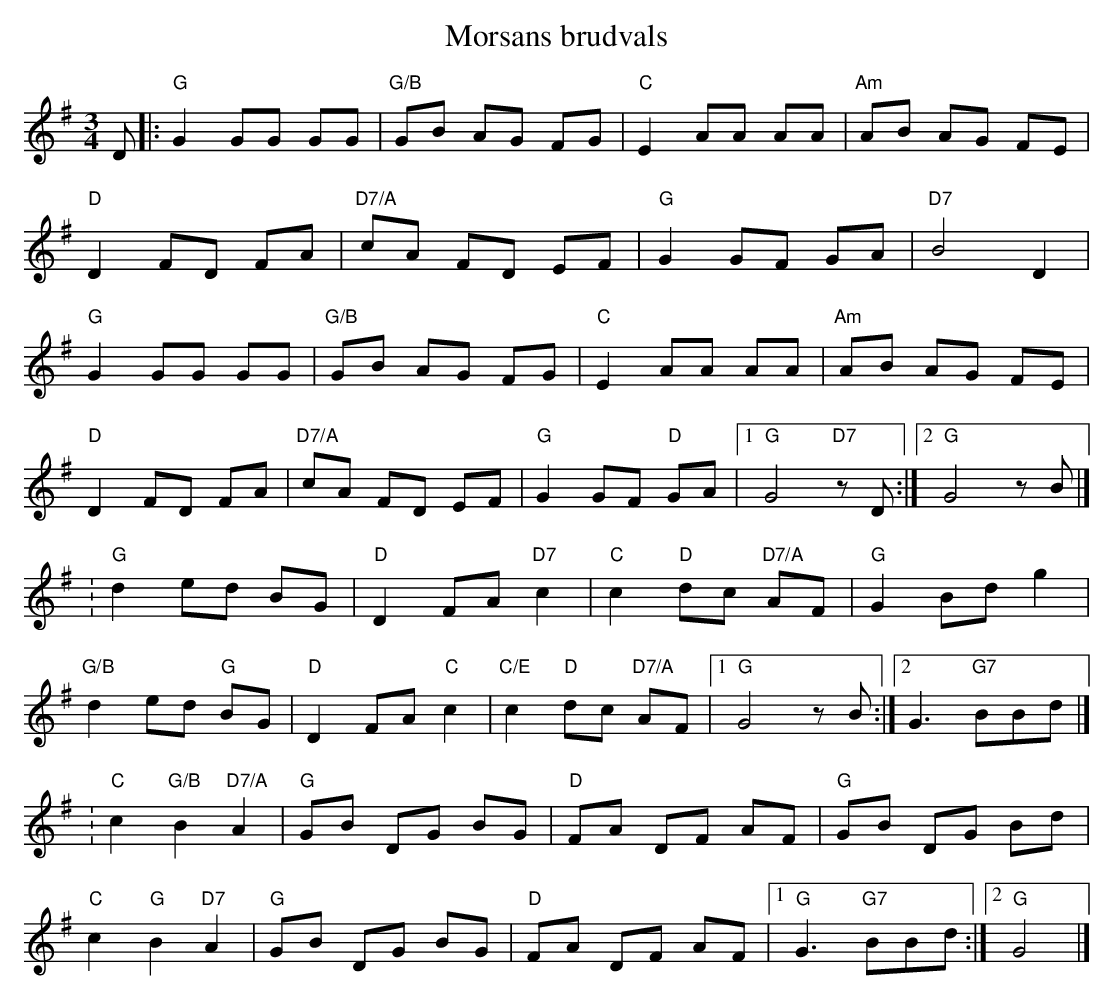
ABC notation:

X:1
T:Morsans brudvals
M:3/4
L:1/8
K:G
D|:"G"G2 GG GG|"G/B"GB AG FG|"C"E2 AA AA|"Am"AB AG FE|
"D"D2 FD FA|"D7/A"cA FD EF|"G"G2 GF GA|"D7"B4 D2|
"G"G2 GG GG|"G/B"GB AG FG|"C"E2 AA AA|"Am"AB AG FE|
"D"D2 FD FA|"D7/A"cA FD EF|"G"G2 GF "D"GA|[1 "G"G4 "D7"zD:|[2 "G"G4 zB|]
:"G"d2 ed BG|"D"D2 FA "D7"c2|"C"c2 "D"dc "D7/A"AF|"G"G2 Bd g2|
"G/B"d2 ed "G"BG|"D"D2 FA "C"c2|"C/E"c2 "D"dc "D7/A"AF|[1 "G"G4 zB:|[2 G3 "G7"BBd|]
:"C"c2 "G/B"B2 "D7/A"A2|"G"GB DG BG|"D"FA DF AF|"G"GB DG Bd|
"C"c2 "G"B2 "D7"A2|"G"GB DG BG|"D"FA DF AF|[1 "G"G3 "G7"BBd:|[2 "G"G4|]
